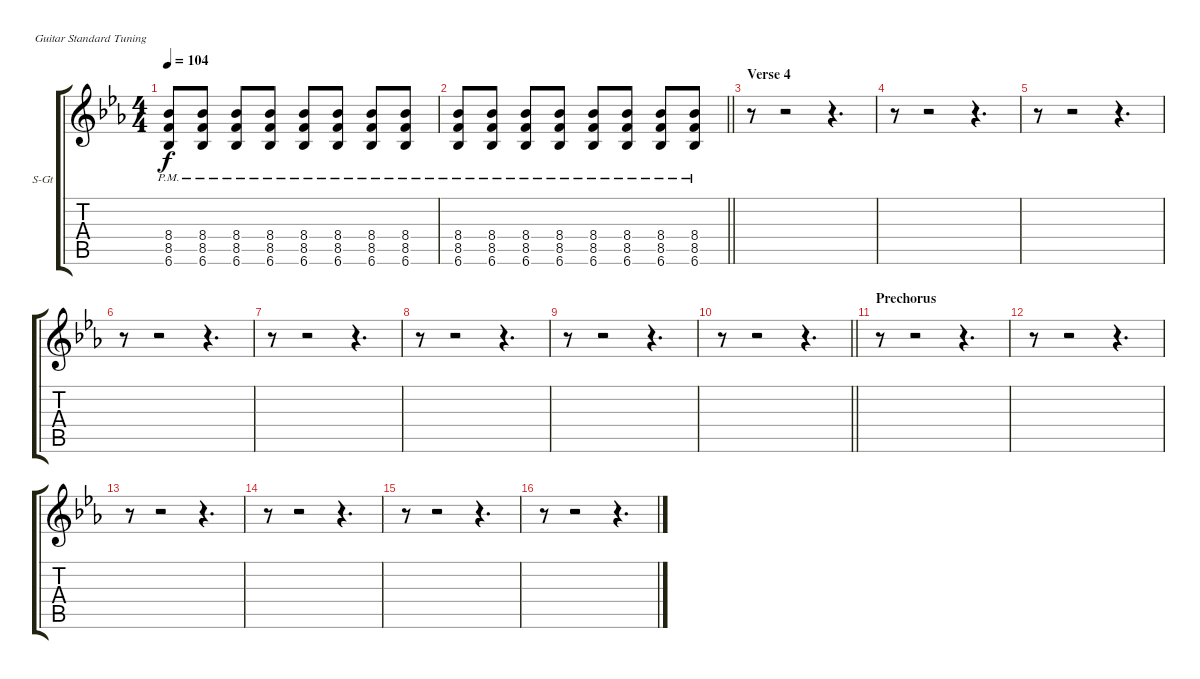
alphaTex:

\bracketExtendMode groupsimilarinstruments
\firstSystemTrackNameOrientation horizontal
\otherSystemsTrackNameOrientation horizontal
\track ("Acoustic guitar (muted)" "S-Gt") {instrument acousticguitarsteel}
\staff {score tabs}
\tuning (E4 B3 G3 D3 A2 E2)
\ts (4 4)
\tempo 104
\clef g2
\ks eb
(8.4{pm} 8.5{pm} 6.6{pm}).8{dy f} (8.4{pm} 8.5{pm} 6.6{pm}).8 (8.4{pm} 8.5{pm} 6.6{pm}).8 (8.4{pm} 8.5{pm} 6.6{pm}).8 (8.4{pm} 8.5{pm} 6.6{pm}).8 (8.4{pm} 8.5{pm} 6.6{pm}).8 (8.4{pm} 8.5{pm} 6.6{pm}).8 (8.4{pm} 8.5{pm} 6.6{pm}).8 |
\barLineRight lightlight
(8.4{pm} 8.5{pm} 6.6{pm}).8 (8.4{pm} 8.5{pm} 6.6{pm}).8 (8.4{pm} 8.5{pm} 6.6{pm}).8 (8.4{pm} 8.5{pm} 6.6{pm}).8 (8.4{pm} 8.5{pm} 6.6{pm}).8 (8.4{pm} 8.5{pm} 6.6{pm}).8 (8.4{pm} 8.5{pm} 6.6{pm}).8 (8.4{pm} 8.5{pm} 6.6{pm}).8 |
\section ("" "Verse 4")
r.8 r.2 r.4{d} |
r.8 r.2 r.4{d} |
r.8 r.2 r.4{d} |
r.8 r.2 r.4{d} |
r.8 r.2 r.4{d} |
r.8 r.2 r.4{d} |
r.8 r.2 r.4{d} |
\barLineRight lightlight
r.8 r.2 r.4{d} |
\section ("" "Prechorus")
r.8 r.2 r.4{d} |
r.8 r.2 r.4{d} |
r.8 r.2 r.4{d} |
r.8 r.2 r.4{d} |
r.8 r.2 r.4{d} |
r.8 r.2 r.4{d}
